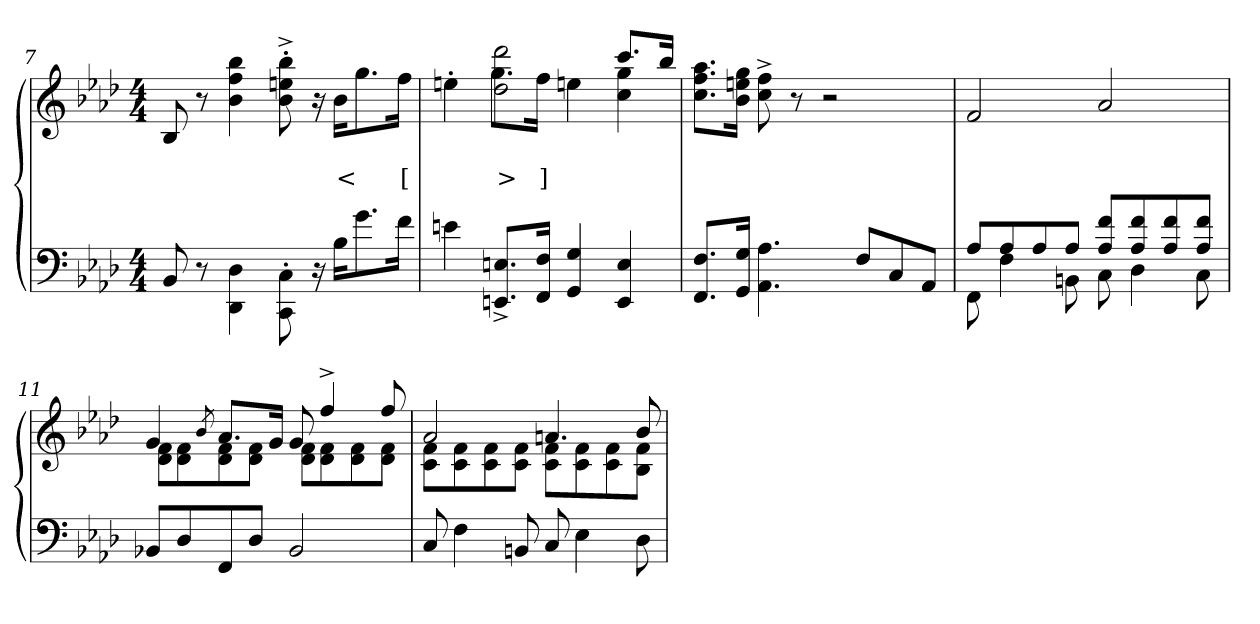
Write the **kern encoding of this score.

**kern	**kern	**text	**text
*part2	*part1	*part1	*part1
*staff2	*staff1	*staff1	*staff1
*clefF4	*clefG2	*	*
*k[b-e-a-d-]	*k[b-e-a-d-]	*	*
*M4/4	*M4/4	*	*
=7	=7	=7	=7
8BB-	8B-	.	.
8r	8r	.	ff
4D-\ 4DD-\	4bb- 4ff 4b-	.	.
8C\'> 8CC\'>	8bb-'>^> 8een'>^> 8b-'>^>	.	.
16r	16r	.	.
16B-\KL	16b-\KL	.	<
8.g\	8.gg\	.	.
16fJk	16ffJk	.	[
=8	=8	=8	=8
*	*^	*	*
4en	4ryy	4een'>	.	.
8.En^> 8.EEn^>L	2ddd-\ 2dd-\	8.ggL	.	>
16F 16FFJk	.	16ffJk	.	]
4G 4GG	.	4een	.	.
4E 4EE	8.cccL	4gg 4cc	.	.
.	16bb-Jk	.	.	.
*	*v	*v	*	*
=9	=9	=9	=9
8.F 8.FFL	8.aa-\ 8.ff\ 8.cc\L	.	.
16G 16GGJk	16gg\ 16een\ 16b-\Jk	.	.
4.A-\ 4.AA-\	8ff^> 8cc^>	.	.
.	8r	.	.
.	2r	.	.
8FL	.	.	.
8C	.	.	.
8AA-J	.	.	.
=10	=10	=10	=10
*^	*	*	*
8A-L	8FF	2f	.	.
8A-	4F	.	.	.
8A-	.	.	.	.
8A-J	8BBn	.	.	.
8f 8A-L	8C	2a-	.	.
8f 8A-	4D-	.	.	.
8f 8A-	.	.	.	.
8f 8A-J	8C	.	.	.
*v	*v	*	*	*
=11	=11	=11	=11
*	*^	*	*
8BB-XL	4g	8f 8d-L	.	.
8D-	.	8f 8d-	.	.
.	8qb-/	.	.	.
8FF	8.a-L	8f 8d-	.	.
8D-J	.	8f 8d-J	.	.
.	16gJk	.	.	.
2BB-	8g	8f 8d-L	.	.
.	4ff^>	8f 8d-	.	.
.	.	8f 8d-	.	.
.	8ff	8f 8d-J	.	.
=12	=12	=12	=12	=12
8C	2a-	8f 8cL	.	.
4F	.	8f 8c	.	.
.	.	8f 8c	.	.
8BBn	.	8f 8cJ	.	.
8C	4.an	8f 8cL	.	.
4E-	.	8f 8c	.	.
.	.	8f 8c	.	.
8D-	8b-	8f 8B-J	.	.
*	*v	*v	*	*
=	=	=	=
*-	*-	*-	*-
